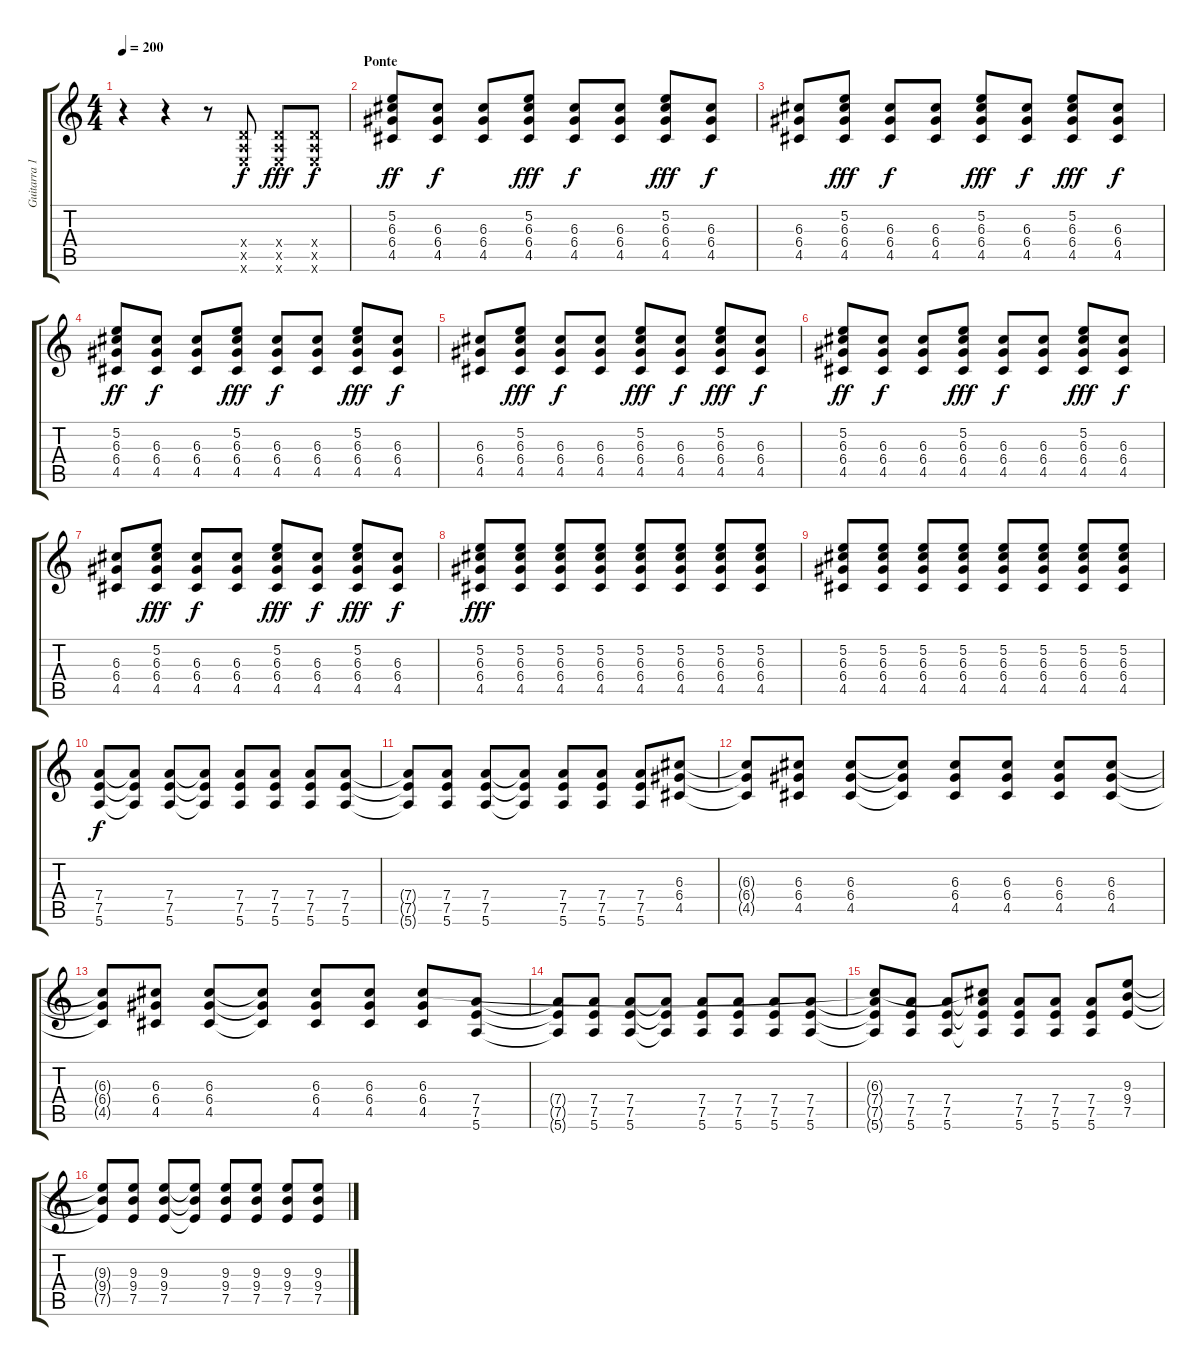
\track ("Guitarra 1 | Phillipe  " "Guitarra 1") {instrument distortionguitar}
\staff {score tabs}
\tuning (E4 B3 G3 D3 A2 E2) {hide}
\ts (4 4)
\tempo 200
\clef g2
\ks c
r.4{dy pp} r.4 r.8 (0.4{x} 0.5{x} 0.6{x}).8{dy f} (0.4{x} 0.5{x} 0.6{x}).8{dy fff} (0.4{x} 0.5{x} 0.6{x}).8{dy f} |
\section ("" "Ponte")
(5.2 6.3 6.4 4.5).8{dy ff} (6.3 6.4 4.5).8{dy f} (6.3 6.4 4.5).8 (5.2 6.3 6.4 4.5).8{dy fff} (6.3 6.4 4.5).8{dy f} (6.3 6.4 4.5).8 (5.2 6.3 6.4 4.5).8{dy fff} (6.3 6.4 4.5).8{dy f} |
(6.3 6.4 4.5).8 (5.2 6.3 6.4 4.5).8{dy fff} (6.3 6.4 4.5).8{dy f} (6.3 6.4 4.5).8 (5.2 6.3 6.4 4.5).8{dy fff} (6.3 6.4 4.5).8{dy f} (5.2 6.3 6.4 4.5).8{dy fff} (6.3 6.4 4.5).8{dy f} |
(5.2 6.3 6.4 4.5).8{dy ff} (6.3 6.4 4.5).8{dy f} (6.3 6.4 4.5).8 (5.2 6.3 6.4 4.5).8{dy fff} (6.3 6.4 4.5).8{dy f} (6.3 6.4 4.5).8 (5.2 6.3 6.4 4.5).8{dy fff} (6.3 6.4 4.5).8{dy f} |
(6.3 6.4 4.5).8 (5.2 6.3 6.4 4.5).8{dy fff} (6.3 6.4 4.5).8{dy f} (6.3 6.4 4.5).8 (5.2 6.3 6.4 4.5).8{dy fff} (6.3 6.4 4.5).8{dy f} (5.2 6.3 6.4 4.5).8{dy fff} (6.3 6.4 4.5).8{dy f} |
(5.2 6.3 6.4 4.5).8{dy ff} (6.3 6.4 4.5).8{dy f} (6.3 6.4 4.5).8 (5.2 6.3 6.4 4.5).8{dy fff} (6.3 6.4 4.5).8{dy f} (6.3 6.4 4.5).8 (5.2 6.3 6.4 4.5).8{dy fff} (6.3 6.4 4.5).8{dy f} |
(6.3 6.4 4.5).8 (5.2 6.3 6.4 4.5).8{dy fff} (6.3 6.4 4.5).8{dy f} (6.3 6.4 4.5).8 (5.2 6.3 6.4 4.5).8{dy fff} (6.3 6.4 4.5).8{dy f} (5.2 6.3 6.4 4.5).8{dy fff} (6.3 6.4 4.5).8{dy f} |
(5.2 6.3 6.4 4.5).8{dy fff} (5.2 6.3 6.4 4.5).8 (5.2 6.3 6.4 4.5).8 (5.2 6.3 6.4 4.5).8 (5.2 6.3 6.4 4.5).8 (5.2 6.3 6.4 4.5).8 (5.2 6.3 6.4 4.5).8 (5.2 6.3 6.4 4.5).8 |
(5.2 6.3 6.4 4.5).8 (5.2 6.3 6.4 4.5).8 (5.2 6.3 6.4 4.5).8 (5.2 6.3 6.4 4.5).8 (5.2 6.3 6.4 4.5).8 (5.2 6.3 6.4 4.5).8 (5.2 6.3 6.4 4.5).8 (5.2 6.3 6.4 4.5).8 |
(7.4 7.5 5.6).8{dy f} (7.4{t} 7.5{t} 5.6{t}).8 (7.4 7.5 5.6).8 (7.4{t} 7.5{t} 5.6{t}).8 (7.4 7.5 5.6).8 (7.4 7.5 5.6).8 (7.4 7.5 5.6).8 (7.4 7.5 5.6).8 |
(7.4{t} 7.5{t} 5.6{t}).8 (7.4 7.5 5.6).8 (7.4 7.5 5.6).8 (7.4{t} 7.5{t} 5.6{t}).8 (7.4 7.5 5.6).8 (7.4 7.5 5.6).8 (7.4 7.5 5.6).8 (6.3 6.4 4.5).8 |
(6.3{t} 6.4{t} 4.5{t}).8 (6.3 6.4 4.5).8 (6.3 6.4 4.5).8 (6.3{t} 6.4{t} 4.5{t}).8 (6.3 6.4 4.5).8 (6.3 6.4 4.5).8 (6.3 6.4 4.5).8 (6.3 6.4 4.5).8 |
(6.3{t} 6.4{t} 4.5{t}).8 (6.3 6.4 4.5).8 (6.3 6.4 4.5).8 (6.3{t} 6.4{t} 4.5{t}).8 (6.3 6.4 4.5).8 (6.3 6.4 4.5).8 (6.3 6.4 4.5).8 (7.4 7.5 5.6).8 |
(7.4{t} 7.5{t} 5.6{t}).8 (7.4 7.5 5.6).8 (7.4 7.5 5.6).8 (7.4{t} 7.5{t} 5.6{t}).8 (7.4 7.5 5.6).8 (7.4 7.5 5.6).8 (7.4 7.5 5.6).8 (7.4 7.5 5.6).8 |
(6.3{t} 7.4{t} 7.5{t} 5.6{t}).8 (7.4 7.5 5.6).8 (7.4 7.5 5.6).8 (6.3{t} 7.4{t} 7.5{t} 5.6{t}).8 (7.4 7.5 5.6).8 (7.4 7.5 5.6).8 (7.4 7.5 5.6).8 (9.3 9.4 7.5).8 |
(9.3{t} 9.4{t} 7.5{t}).8 (9.3 9.4 7.5).8 (9.3 9.4 7.5).8 (9.3{t} 9.4{t} 7.5{t}).8 (9.3 9.4 7.5).8 (9.3 9.4 7.5).8 (9.3 9.4 7.5).8 (9.3 9.4 7.5).8
